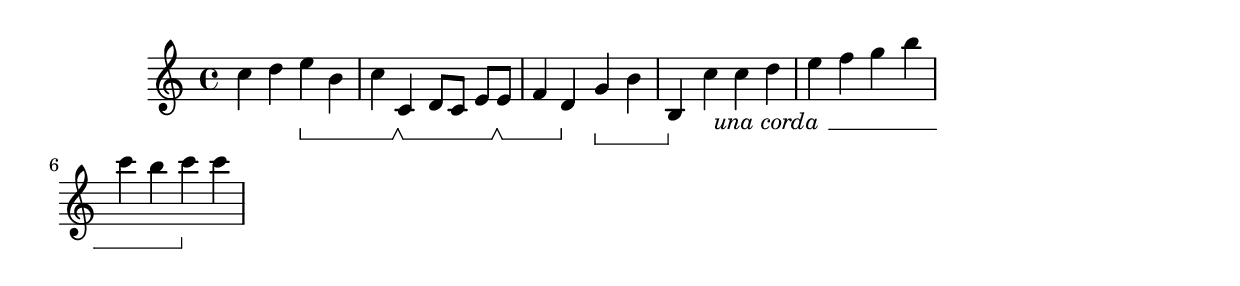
\version "2.3.17"

\header {

    texidoc = "The brackets of a piano pedal should start and end at
 the left side of the note. If a note is shared between two brackets,
 these ends are flared.

At a line-break, there are no vertical endings.  " }

\score {
     \relative c'' {
        \set Staff.pedalSustainStyle = #'bracket

        c4 d e \sustainDown b c c, \sustainUp \sustainDown  d8[ c]  e8[ 
	    e \sustainUp \sustainDown] f4 d
        \sustainUp g \sustainDown b b, \sustainUp c'

        \set Staff.pedalUnaCordaStyle = #'mixed

        c4 d \unaCorda e f g
        b  | \break c b c \treCorde c
    }
    \paper { raggedright = ##t }
}
